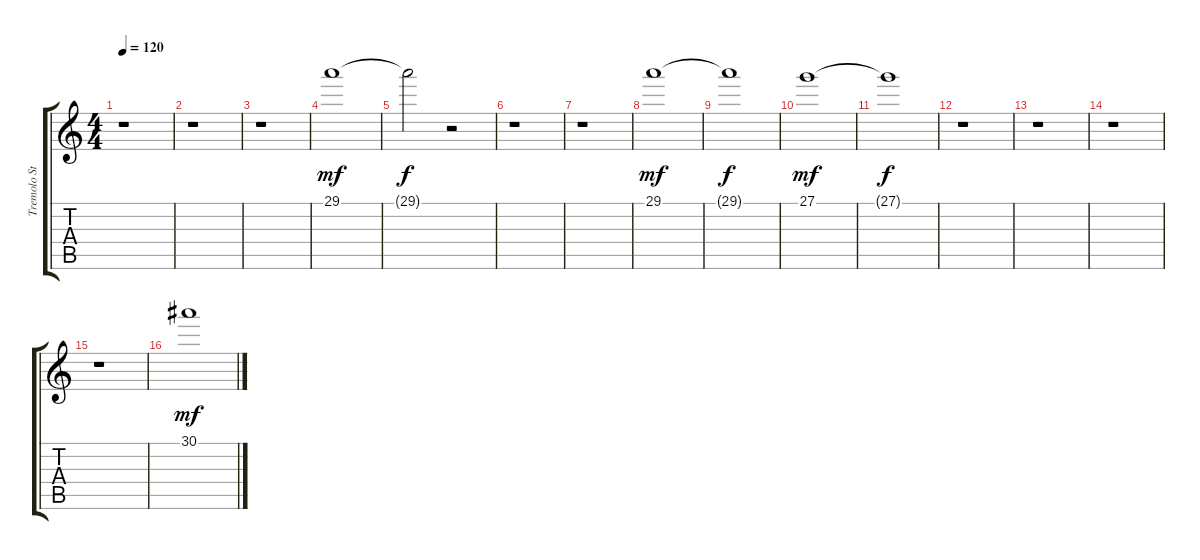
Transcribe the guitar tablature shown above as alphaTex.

\track ("Tremolo Strings" "Tremolo St") {instrument tremolostrings}
\staff {score tabs}
\tuning (E4 B3 G3 D3 A2 E2) {hide}
\ts (4 4)
\tempo 120
\clef g2
\ks c
r.1{dy mf} |
r.1 |
r.1 |
29.1.1 |
29.1{t}.2{dy f} r.2 |
r.1 |
r.1 |
29.1.1{dy mf} |
29.1{t}.1{dy f} |
27.1.1{dy mf} |
27.1{t}.1{dy f} |
r.1 |
r.1 |
r.1 |
r.1 |
30.1.1{dy mf}
